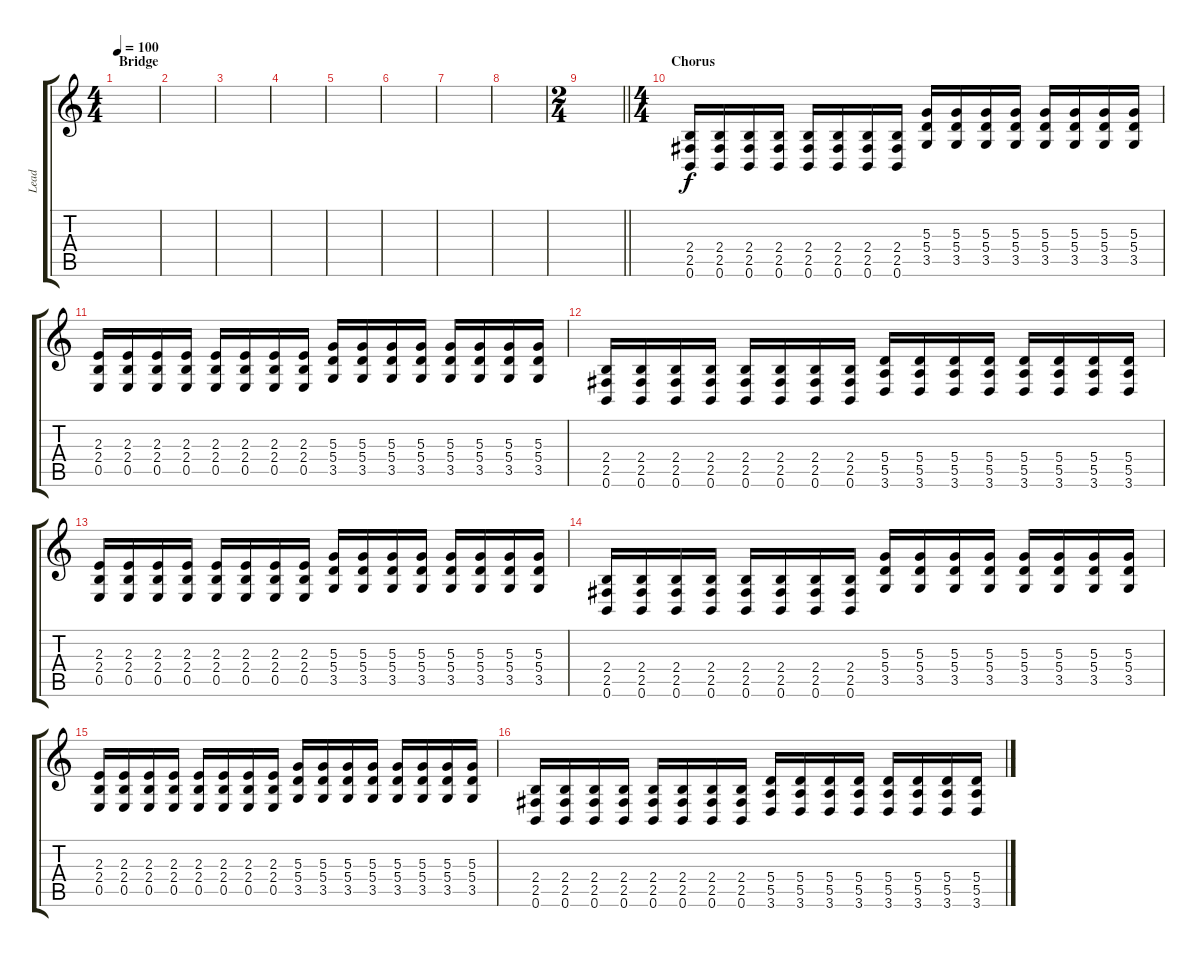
\track ("Lead" "Lead") {instrument distortionguitar}
\staff {score tabs}
\tuning (B3 Gb3 D3 A2 E2 B1) {hide}
\ts (4 4)
\section ("" "Bridge")
\tempo 100
\clef g2
\ks c
|
|
|
|
|
|
|
|
\ts (2 4)
\barLineRight lightlight
|
\ts (4 4)
\section ("" "Chorus")
(2.4 2.5 0.6).16 (2.4 2.5 0.6).16 (2.4 2.5 0.6).16 (2.4 2.5 0.6).16 (2.4 2.5 0.6).16 (2.4 2.5 0.6).16 (2.4 2.5 0.6).16 (2.4 2.5 0.6).16 (5.3 5.4 3.5).16 (5.3 5.4 3.5).16 (5.3 5.4 3.5).16 (5.3 5.4 3.5).16 (5.3 5.4 3.5).16 (5.3 5.4 3.5).16 (5.3 5.4 3.5).16 (5.3 5.4 3.5).16 |
(2.3 2.4 0.5).16 (2.3 2.4 0.5).16 (2.3 2.4 0.5).16 (2.3 2.4 0.5).16 (2.3 2.4 0.5).16 (2.3 2.4 0.5).16 (2.3 2.4 0.5).16 (2.3 2.4 0.5).16 (5.3 5.4 3.5).16 (5.3 5.4 3.5).16 (5.3 5.4 3.5).16 (5.3 5.4 3.5).16 (5.3 5.4 3.5).16 (5.3 5.4 3.5).16 (5.3 5.4 3.5).16 (5.3 5.4 3.5).16 |
(2.4 2.5 0.6).16 (2.4 2.5 0.6).16 (2.4 2.5 0.6).16 (2.4 2.5 0.6).16 (2.4 2.5 0.6).16 (2.4 2.5 0.6).16 (2.4 2.5 0.6).16 (2.4 2.5 0.6).16 (5.4 5.5 3.6).16 (5.4 5.5 3.6).16 (5.4 5.5 3.6).16 (5.4 5.5 3.6).16 (5.4 5.5 3.6).16 (5.4 5.5 3.6).16 (5.4 5.5 3.6).16 (5.4 5.5 3.6).16 |
(2.3 2.4 0.5).16 (2.3 2.4 0.5).16 (2.3 2.4 0.5).16 (2.3 2.4 0.5).16 (2.3 2.4 0.5).16 (2.3 2.4 0.5).16 (2.3 2.4 0.5).16 (2.3 2.4 0.5).16 (5.3 5.4 3.5).16 (5.3 5.4 3.5).16 (5.3 5.4 3.5).16 (5.3 5.4 3.5).16 (5.3 5.4 3.5).16 (5.3 5.4 3.5).16 (5.3 5.4 3.5).16 (5.3 5.4 3.5).16 |
(2.4 2.5 0.6).16 (2.4 2.5 0.6).16 (2.4 2.5 0.6).16 (2.4 2.5 0.6).16 (2.4 2.5 0.6).16 (2.4 2.5 0.6).16 (2.4 2.5 0.6).16 (2.4 2.5 0.6).16 (5.3 5.4 3.5).16 (5.3 5.4 3.5).16 (5.3 5.4 3.5).16 (5.3 5.4 3.5).16 (5.3 5.4 3.5).16 (5.3 5.4 3.5).16 (5.3 5.4 3.5).16 (5.3 5.4 3.5).16 |
(2.3 2.4 0.5).16 (2.3 2.4 0.5).16 (2.3 2.4 0.5).16 (2.3 2.4 0.5).16 (2.3 2.4 0.5).16 (2.3 2.4 0.5).16 (2.3 2.4 0.5).16 (2.3 2.4 0.5).16 (5.3 5.4 3.5).16 (5.3 5.4 3.5).16 (5.3 5.4 3.5).16 (5.3 5.4 3.5).16 (5.3 5.4 3.5).16 (5.3 5.4 3.5).16 (5.3 5.4 3.5).16 (5.3 5.4 3.5).16 |
(2.4 2.5 0.6).16 (2.4 2.5 0.6).16 (2.4 2.5 0.6).16 (2.4 2.5 0.6).16 (2.4 2.5 0.6).16 (2.4 2.5 0.6).16 (2.4 2.5 0.6).16 (2.4 2.5 0.6).16 (5.4 5.5 3.6).16 (5.4 5.5 3.6).16 (5.4 5.5 3.6).16 (5.4 5.5 3.6).16 (5.4 5.5 3.6).16 (5.4 5.5 3.6).16 (5.4 5.5 3.6).16 (5.4 5.5 3.6).16
